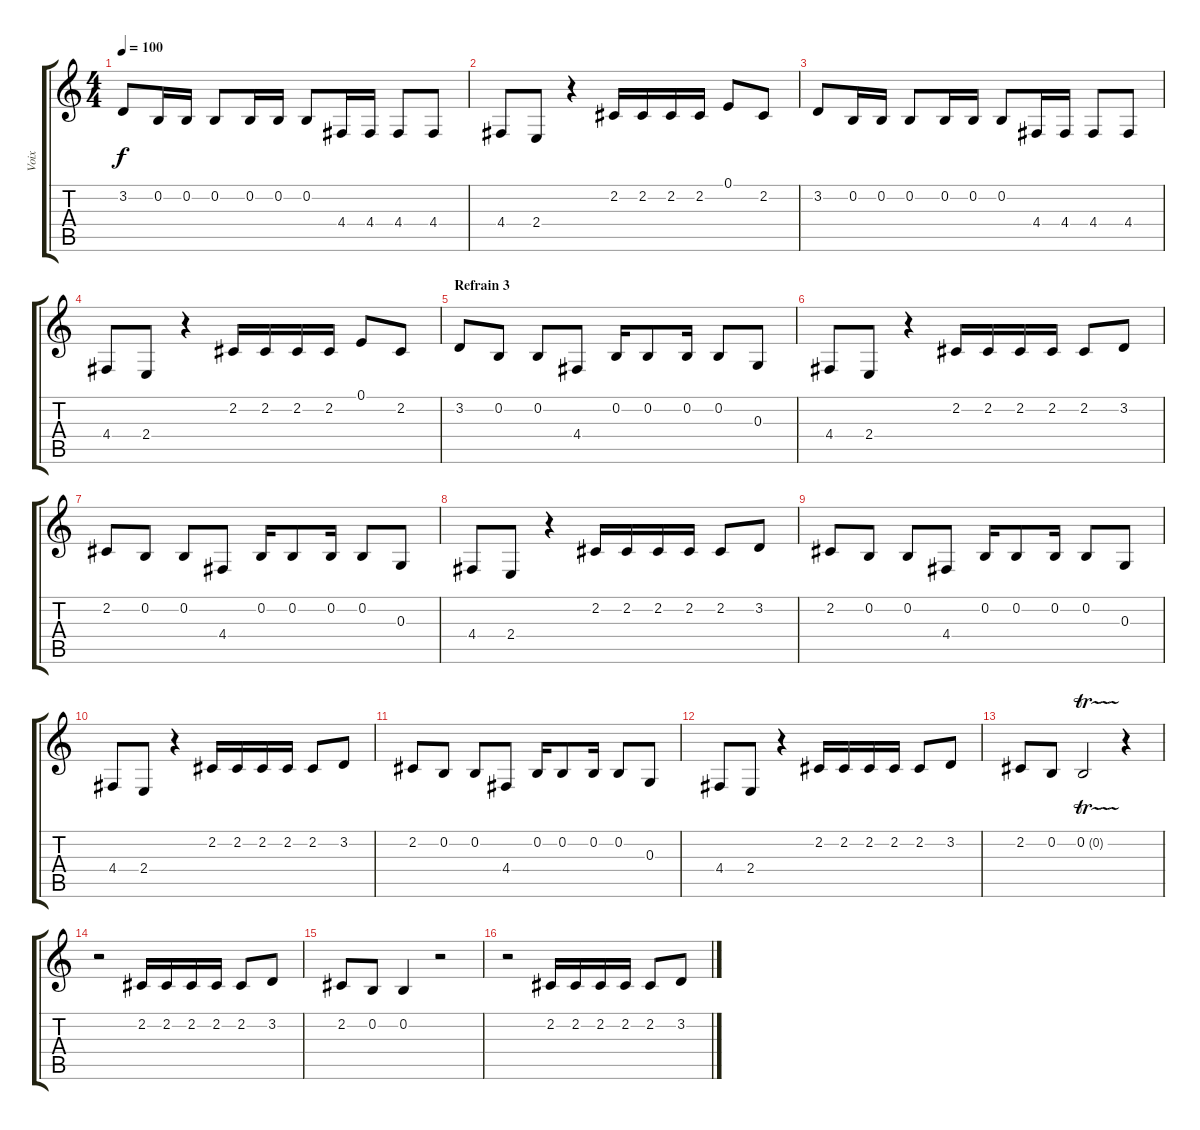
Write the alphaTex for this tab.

\track ("Voix" "Voix") {instrument tenorsax}
\staff {score tabs}
\tuning (E4 B3 G3 D3 A2 E2) {hide}
\ts (4 4)
\tempo 100
\clef g2
\ks c
3.2.8{dy f} 0.2.16 0.2.16 0.2.8 0.2.16 0.2.16 0.2.8 4.4.16 4.4.16 4.4.8 4.4.8 |
4.4.8 2.4.8 r.4 2.2.16 2.2.16 2.2.16 2.2.16 0.1.8 2.2.8 |
3.2.8 0.2.16 0.2.16 0.2.8 0.2.16 0.2.16 0.2.8 4.4.16 4.4.16 4.4.8 4.4.8 |
4.4.8 2.4.8 r.4 2.2.16 2.2.16 2.2.16 2.2.16 0.1.8 2.2.8 |
\section ("" "Refrain 3")
3.2.8 0.2.8 0.2.8 4.4.8 0.2.16 0.2.8 0.2.16 0.2.8 0.3.8 |
4.4.8 2.4.8 r.4 2.2.16 2.2.16 2.2.16 2.2.16 2.2.8 3.2.8 |
2.2.8 0.2.8 0.2.8 4.4.8 0.2.16 0.2.8 0.2.16 0.2.8 0.3.8 |
4.4.8 2.4.8 r.4 2.2.16 2.2.16 2.2.16 2.2.16 2.2.8 3.2.8 |
2.2.8 0.2.8 0.2.8 4.4.8 0.2.16 0.2.8 0.2.16 0.2.8 0.3.8 |
4.4.8 2.4.8 r.4 2.2.16 2.2.16 2.2.16 2.2.16 2.2.8 3.2.8 |
2.2.8 0.2.8 0.2.8 4.4.8 0.2.16 0.2.8 0.2.16 0.2.8 0.3.8 |
4.4.8 2.4.8 r.4 2.2.16 2.2.16 2.2.16 2.2.16 2.2.8 3.2.8 |
2.2.8 0.2.8 0.2{tr (0 64)}.2 r.4 |
r.2 2.2.16 2.2.16 2.2.16 2.2.16 2.2.8 3.2.8 |
2.2.8 0.2.8 0.2.4 r.2 |
r.2 2.2.16 2.2.16 2.2.16 2.2.16 2.2.8 3.2.8
